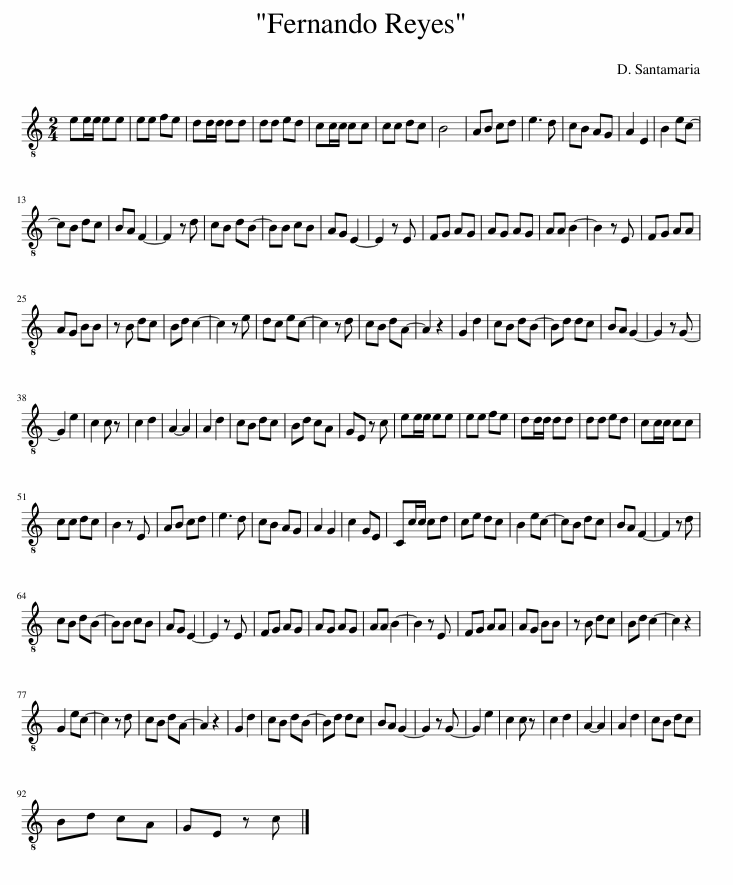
X:1
L:1/8
M:2/4
I:linebreak $
K:C
V:1 treble-8
V:1
 ee/e/ ee | ee fe | dd/d/ dd | dd ed | cc/c/ cc | %5
 cc dc | B4 | AB cd | e3 d | cB AG | %10
 A2 E2 | B2 ec- |$ cB dc | BA F2- | F2 z d | %15
 cB dB- | BB cB | AG E2- | E2 z E | FG AG | %20
 AG AG | AA B2- | B2 z E | FG AA |$ AG BB | %25
 z B dc | Bd c2- | c2 z e | dc ec- | c2 z d | %30
 cB dA- | A2 z2 | G2 d2 | cB dB- | Bd dc | %35
 BA G2- | G2 z G- |$ G2 e2 | c2 c z | c2 d2 | %40
 A2- A2 | A2 d2 | cB dc | Bd cA | GE z c | %45
 ee/e/ ee | ee fe | dd/d/ dd | dd ed | cc/c/ cc |$ %50
 cc dc | B2 z E | AB cd | e3 d | cB AG | %55
 A2 G2 | c2 GE | Cc/c/ cd | ce dc | B2 ec- | %60
 cB dc | BA F2- | F2 z d |$ cB dB- | BB cB | %65
 AG E2- | E2 z E | FG AG | AG AG | AA B2- | %70
 B2 z E | FG AA | AG BB | z B dc | Bd c2- | %75
 c2 z2 |$ G2 ec- | c2 z d | cB dA- | A2 z2 | %80
 G2 d2 | cB dB- | Bd dc | BA G2- | G2 z G- | %85
 G2 e2 | c2 c z | c2 d2 | A2- A2 | A2 d2 | %90
 cB dc |$ Bd cA | GE z c |] %93
